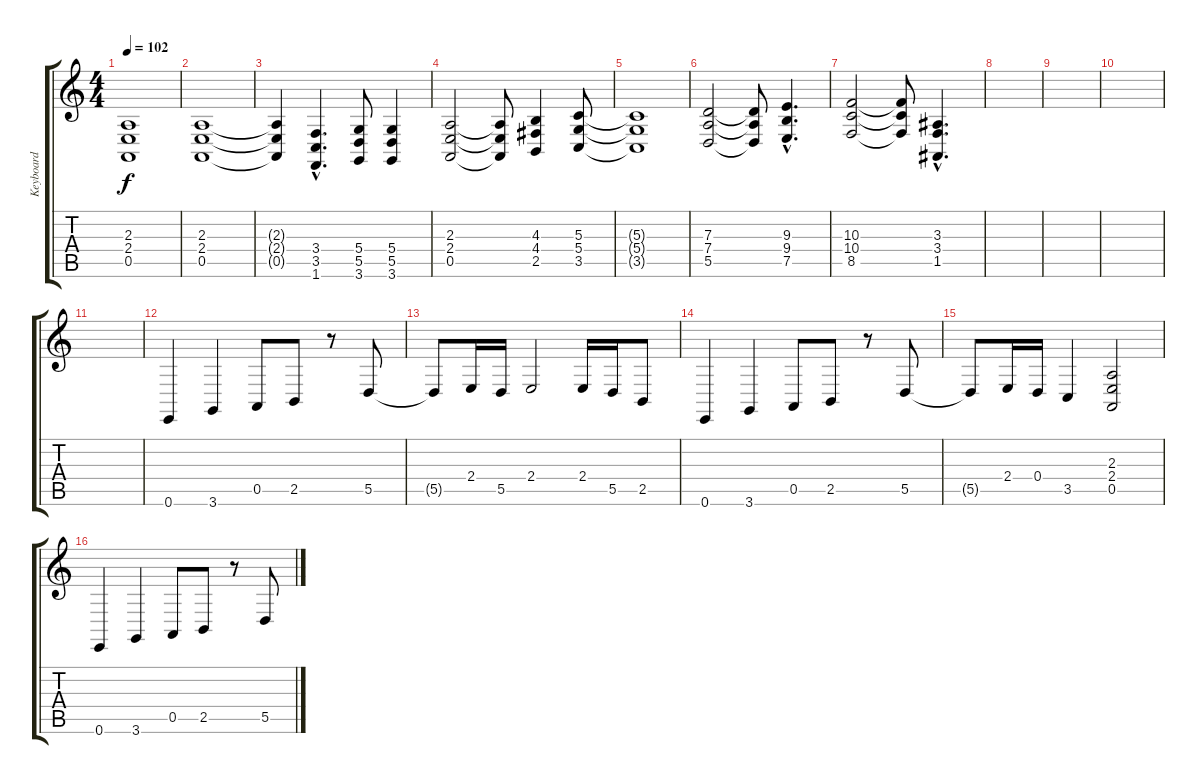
\track ("Keyboard" "Keyboard") {instrument lead2sawtooth}
\staff {score tabs}
\tuning (E4 B3 G3 D3 A2 E2) {hide}
\ts (4 4)
\tempo 102
\clef g2
\ks c
(2.3 2.4 0.5).1{dy f} |
(2.3 2.4 0.5).1 |
(2.3{t} 2.4{t} 0.5{t}).4 (3.4{hac} 3.5{hac} 1.6{hac}).4{d} (5.4 5.5 3.6).8 (5.4 5.5 3.6).4 |
(2.3 2.4 0.5).2 (2.3{t} 2.4{t} 0.5{t}).8 (4.3 4.4 2.5).4 (5.3 5.4 3.5).8 |
(5.3{t} 5.4{t} 3.5{t}).1 |
(7.3 7.4 5.5).2 (7.3{t} 7.4{t} 5.5{t}).8 (9.3{hac} 9.4{hac} 7.5{hac}).4{d} |
(10.3 10.4 8.5).2 (10.3{t} 10.4{t} 8.5{t}).8 (3.3{hac} 3.4{hac} 1.5{hac}).4{d} |
|
|
|
|
0.6.4 3.6.4 0.5.8 2.5.8 r.8 5.5.8 |
5.5{t}.8 2.4.16 5.5.16 2.4.2 2.4.16 5.5.16 2.5.8 |
0.6.4 3.6.4 0.5.8 2.5.8 r.8 5.5.8 |
5.5{t}.8 2.4.16 0.4.16 3.5.4 (2.3 2.4 0.5).2 |
0.6.4 3.6.4 0.5.8 2.5.8 r.8 5.5.8
